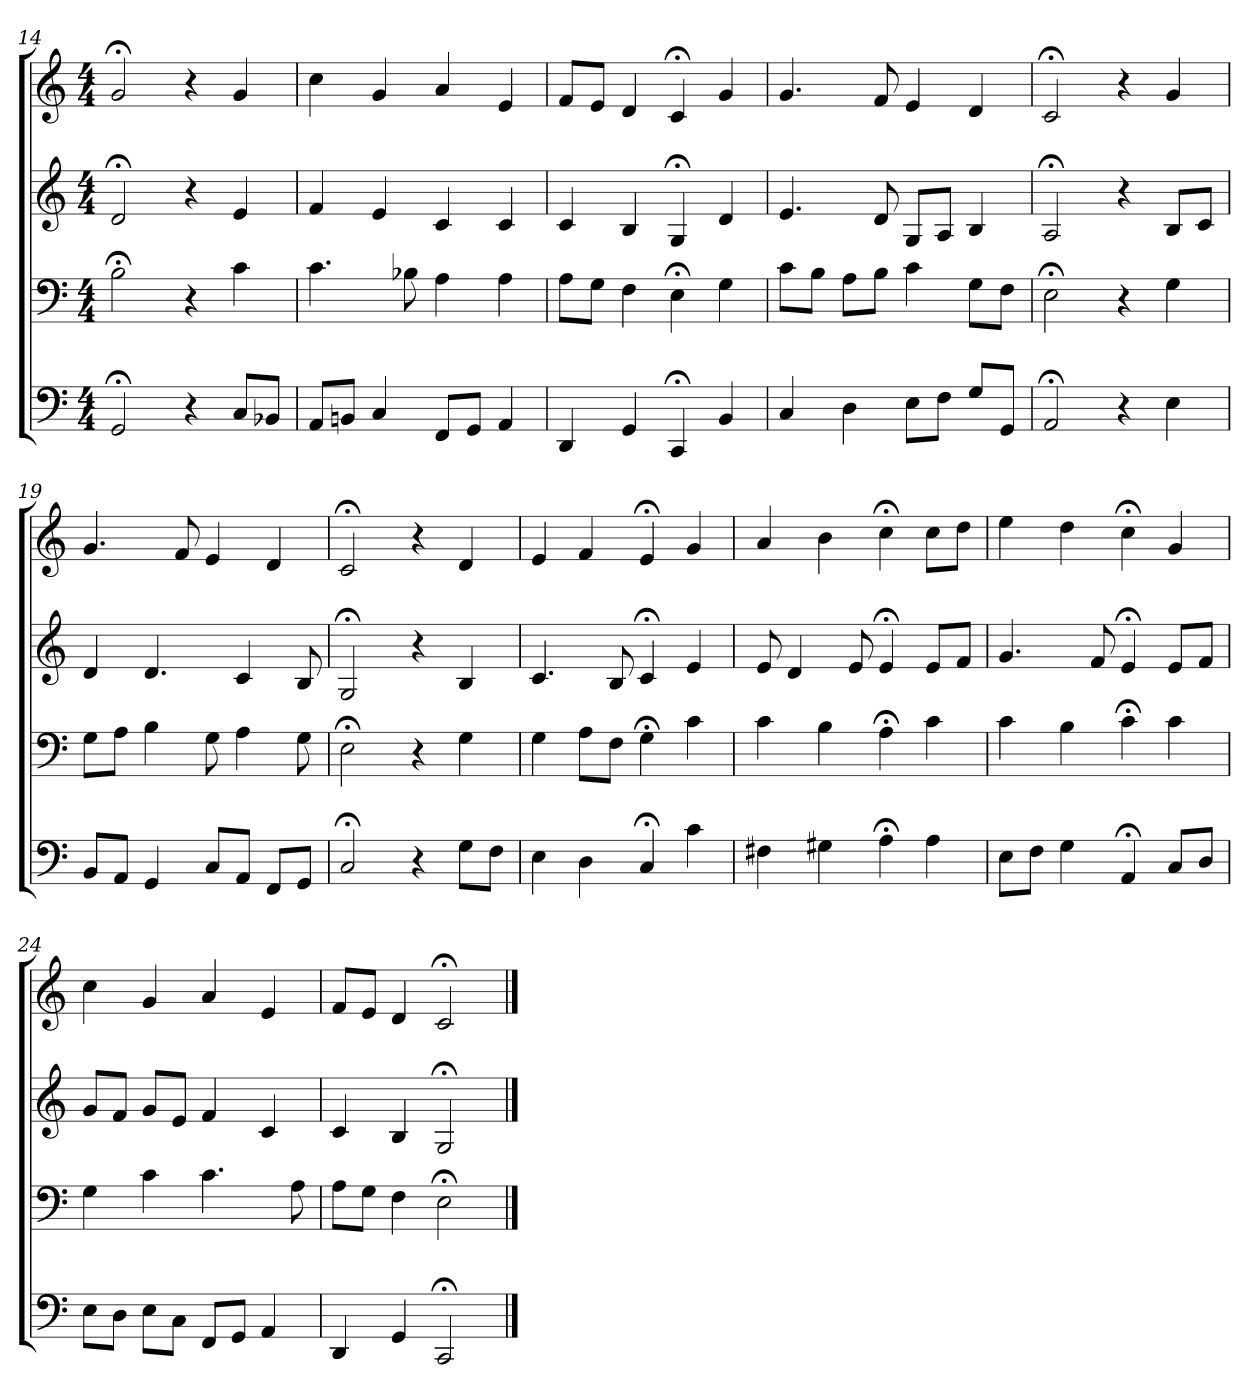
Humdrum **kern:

**kern	**kern	**kern	**kern
*part4	*part3	*part2	*part1
*staff4	*staff3	*staff2	*staff1
*clefF4	*clefF4	*clefG2	*clefG2
*k[]	*k[]	*k[]	*k[]
*C:	*C:	*C:	*C:
*M4/4	*M4/4	*M4/4	*M4/4
=14	=14	=14	=14
2GG;<	2B;<	2d;<	2g;<
4r	4r	4r	4r
8C/L	4c	4e	4g
8BB-X/J	.	.	.
=15	=15	=15	=15
8AA/L	4.c	4f	4cc
8BBn/J	.	.	.
4C	.	4e	4g
.	8B-X	.	.
8FF/L	4A	4c	4a
8GG/J	.	.	.
4AA	4A	4c	4e
=16	=16	=16	=16
4DD	8A\L	4c	8f/L
.	8G\J	.	8e/J
4GG	4F	4B	4d
4CC;<	4E;<	4G;<	4c;<
4BB	4G	4d	4g
=17	=17	=17	=17
4C	8c\L	4.e	4.g
.	8B\J	.	.
4D	8A\L	.	.
.	8B\J	8d	8f
8E\L	4c	8G/L	4e
8F\J	.	8A/J	.
8G/L	8G\L	4B	4d
8GG/J	8F\J	.	.
=18	=18	=18	=18
2AA;<	2E;<	2A;<	2c;<
4r	4r	4r	4r
4E	4G	8B/L	4g
.	.	8c/J	.
=19	=19	=19	=19
8BB/L	8G\L	4d	4.g
8AA/J	8A\J	.	.
4GG	4B	4.d	.
.	.	.	8f
8C/L	8G	.	4e
8AA/J	4A	4c	.
8FF/L	.	.	4d
8GG/J	8G	8B	.
=20	=20	=20	=20
2C;<	2E;<	2G;<	2c;<
4r	4r	4r	4r
8G\L	4G	4B	4d
8F\J	.	.	.
=21	=21	=21	=21
4E	4G	4.c	4e
4D	8A\L	.	4f
.	8F\J	8B	.
4C;<	4G;<	4c;<	4e;<
4c	4c	4e	4g
=22	=22	=22	=22
4F#X	4c	8e	4a
.	.	4d	.
4G#X	4B	.	4b
.	.	8e	.
4A;<	4A;<	4e;<	4cc;<
4A	4c	8e/L	8cc\L
.	.	8f/J	8dd\J
=23	=23	=23	=23
8E\L	4c	4.g	4ee
8F\J	.	.	.
4G	4B	.	4dd
.	.	8f	.
4AA;<	4c;<	4e;<	4cc;<
8C/L	4c	8e/L	4g
8D/J	.	8f/J	.
=24	=24	=24	=24
8E\L	4G	8g/L	4cc
8D\J	.	8f/J	.
8E\L	4c	8g/L	4g
8C\J	.	8e/J	.
8FF/L	4.c	4f	4a
8GG/J	.	.	.
4AA	.	4c	4e
.	8A	.	.
=25	=25	=25	=25
4DD	8A\L	4c	8f/L
.	8G\J	.	8e/J
4GG	4F	4B	4d
2CC;<	2E;<	2G;<	2c;<
==	==	==	==
*-	*-	*-	*-
